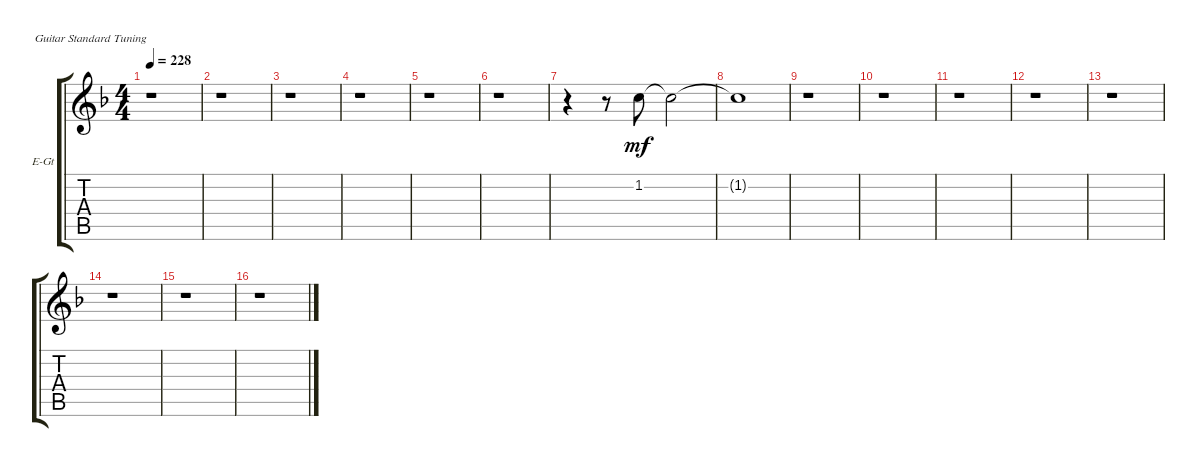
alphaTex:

\defaultSystemsLayout 4
\bracketExtendMode groupsimilarinstruments
\firstSystemTrackNameOrientation horizontal
\otherSystemsTrackNameOrientation horizontal
\track ("Art's Voice" "E-Gt") {instrument electricguitarclean}
\staff {score tabs}
\tuning (E4 B3 G3 D3 A2 E2)
\ts (4 4)
\tempo 228
\clef g2
\ks dminor
r.1{dy mf} |
r.1 |
r.1 |
r.1 |
r.1 |
r.1 |
r.4 r.8 1.2.8 1.2{t}.2 |
1.2{t}.1 |
r.1 |
r.1 |
r.1 |
r.1 |
r.1 |
r.1 |
r.1 |
r.1
